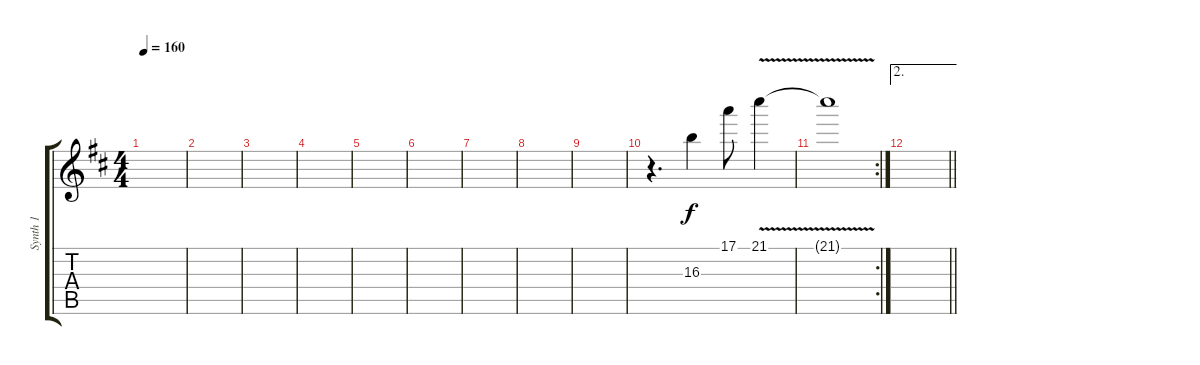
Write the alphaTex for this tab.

\track ("Synth 1" "Synth 1") {instrument synthbass1}
\staff {score tabs}
\tuning (E4 B3 G3 D3 A2 E2) {hide}
\ts (4 4)
\tempo 160
\clef g2
\ks d
|
|
|
|
|
|
|
|
|
r.4{d} 16.3.4{volume 12 instrument distortionguitar} 17.1.8 21.1{v}.4 |
\rc 2
21.1{t}.1 |
\ae 2
\barLineRight lightlight
